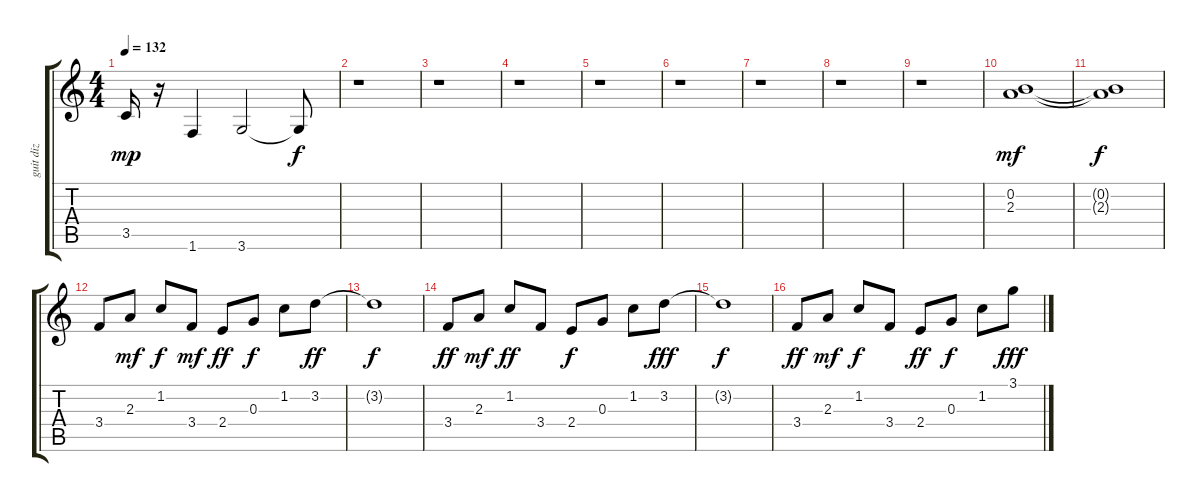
\track ("guit diz" "guit diz") {instrument distortionguitar}
\staff {score tabs}
\tuning (E4 B3 G3 D3 A2 E2) {hide}
\ts (4 4)
\tempo 132
\clef g2
\ks c
3.5.16{dy mp} r.16 1.6.4 3.6.2 3.6{t}.8{dy f} |
r.1 |
r.1 |
r.1 |
r.1 |
r.1 |
r.1 |
r.1 |
r.1 |
(0.2 2.3).1{dy mf} |
(0.2{t} 2.3{t}).1{dy f} |
3.4.8 2.3.8{dy mf} 1.2.8{dy f} 3.4.8{dy mf} 2.4.8{dy ff} 0.3.8{dy f} 1.2.8 3.2.8{dy ff} |
3.2{t}.1{dy f} |
3.4.8{dy ff} 2.3.8{dy mf} 1.2.8{dy ff} 3.4.8 2.4.8{dy f} 0.3.8 1.2.8 3.2.8{dy fff} |
3.2{t}.1{dy f} |
3.4.8{dy ff} 2.3.8{dy mf} 1.2.8{dy f} 3.4.8 2.4.8{dy ff} 0.3.8{dy f} 1.2.8 3.1.8{dy fff}
